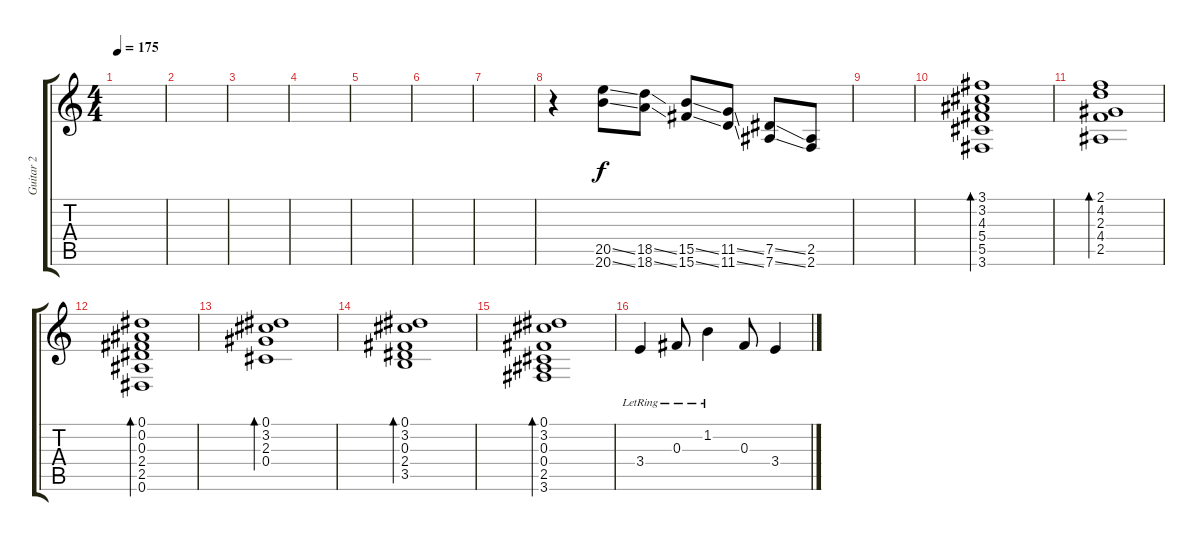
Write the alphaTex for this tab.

\track ("Guitar 2" "Guitar 2") {instrument distortionguitar}
\staff {score tabs}
\tuning (Eb4 Bb3 Gb3 Db3 Ab2 Eb2) {hide}
\ts (4 4)
\tempo 175
\clef g2
\ks c
|
|
|
|
|
|
|
r.4 (20.5{ss} 20.6{ss}).8{volume 13 instrument guitarfretnoise} (18.5{ss} 18.6{ss}).8 (15.5{ss} 15.6{ss}).8 (11.5{ss} 11.6{ss}).8 (7.5{ss} 7.6{ss}).8 (2.5 2.6).8 |
|
(3.1 3.2 4.3 5.4 5.5 3.6).1{bd 120 volume 12 instrument distortionguitar} |
(2.1 4.2 2.3 4.4 2.5).1{bd 120} |
(0.1 0.2 0.3 2.4 2.5 0.6).1{bd 120} |
(0.1 3.2 2.3 0.4).1{bd 120} |
(0.1 3.2 0.3 2.4 3.5).1{bd 120} |
(0.1 3.2 0.3 0.4 2.5 3.6).1{bd 120} |
3.4{lr}.4 0.3{lr}.8 1.2{lr}.4 0.3.8 3.4.4
